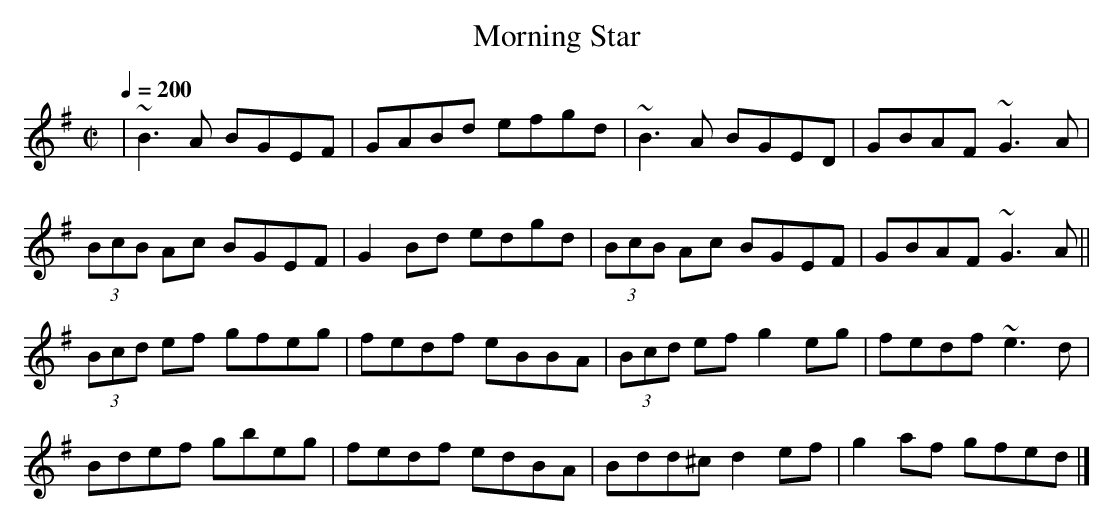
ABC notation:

X:1
T:Morning Star
M:C|
L:1/8
Q:1/4=200
K:G
|~B3A BGEF|GABd efgd|~B3A BGED|GBAF ~G3A|
(3BcB Ac BGEF|G2Bd edgd|(3BcB Ac BGEF|GBAF ~G3A||
(3Bcd ef gfeg|fedf eBBA|(3Bcd ef g2eg|fedf ~e3d|
Bdef gbeg|fedf edBA|Bdd^c d2ef|g2af gfed|]
